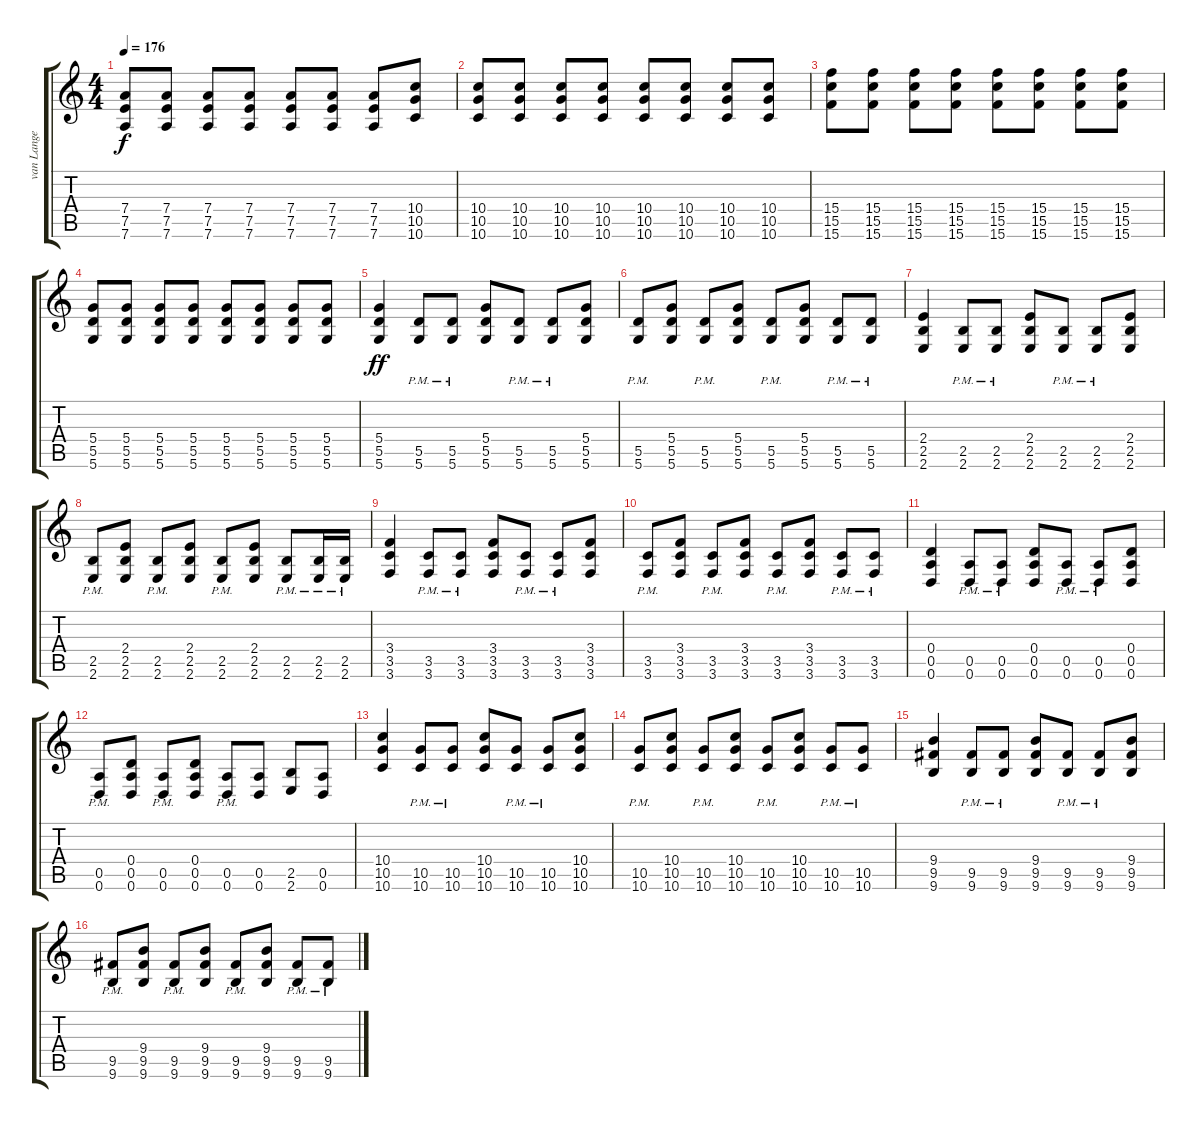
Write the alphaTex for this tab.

\track ("van Lange (Gitarre)" "van Lange ") {instrument distortionguitar}
\staff {score tabs}
\tuning (E4 B3 G3 D3 A2 D2) {hide}
\ts (4 4)
\tempo 176
\clef g2
\ks c
(7.4 7.5 7.6).8{dy f} (7.4 7.5 7.6).8 (7.4 7.5 7.6).8 (7.4 7.5 7.6).8 (7.4 7.5 7.6).8 (7.4 7.5 7.6).8 (7.4 7.5 7.6).8 (10.4 10.5 10.6).8 |
(10.4 10.5 10.6).8 (10.4 10.5 10.6).8 (10.4 10.5 10.6).8 (10.4 10.5 10.6).8 (10.4 10.5 10.6).8 (10.4 10.5 10.6).8 (10.4 10.5 10.6).8 (10.4 10.5 10.6).8 |
(15.4 15.5 15.6).8 (15.4 15.5 15.6).8 (15.4 15.5 15.6).8 (15.4 15.5 15.6).8 (15.4 15.5 15.6).8 (15.4 15.5 15.6).8 (15.4 15.5 15.6).8 (15.4 15.5 15.6).8 |
(5.4 5.5 5.6).8 (5.4 5.5 5.6).8 (5.4 5.5 5.6).8 (5.4 5.5 5.6).8 (5.4 5.5 5.6).8 (5.4 5.5 5.6).8 (5.4 5.5 5.6).8 (5.4 5.5 5.6).8 |
(5.4 5.5 5.6).4{dy ff} (5.5{pm} 5.6{pm}).8 (5.5{pm} 5.6{pm}).8 (5.4 5.5 5.6).8 (5.5{pm} 5.6{pm}).8 (5.5{pm} 5.6{pm}).8 (5.4 5.5 5.6).8 |
(5.5{pm} 5.6{pm}).8 (5.4 5.5 5.6).8 (5.5{pm} 5.6{pm}).8 (5.4 5.5 5.6).8 (5.5{pm} 5.6{pm}).8 (5.4 5.5 5.6).8 (5.5{pm} 5.6{pm}).8 (5.5{pm} 5.6{pm}).8 |
(2.4 2.5 2.6).4 (2.5{pm} 2.6{pm}).8 (2.5{pm} 2.6{pm}).8 (2.4 2.5 2.6).8 (2.5{pm} 2.6{pm}).8 (2.5{pm} 2.6{pm}).8 (2.4 2.5 2.6).8 |
(2.5{pm} 2.6{pm}).8 (2.4 2.5 2.6).8 (2.5{pm} 2.6{pm}).8 (2.4 2.5 2.6).8 (2.5{pm} 2.6{pm}).8 (2.4 2.5 2.6).8 (2.5{pm} 2.6{pm}).8 (2.5{pm} 2.6{pm}).16 (2.5{pm} 2.6{pm}).16 |
(3.4 3.5 3.6).4 (3.5{pm} 3.6{pm}).8 (3.5{pm} 3.6{pm}).8 (3.4 3.5 3.6).8 (3.5{pm} 3.6{pm}).8 (3.5{pm} 3.6{pm}).8 (3.4 3.5 3.6).8 |
(3.5{pm} 3.6{pm}).8 (3.4 3.5 3.6).8 (3.5{pm} 3.6{pm}).8 (3.4 3.5 3.6).8 (3.5{pm} 3.6{pm}).8 (3.4 3.5 3.6).8 (3.5{pm} 3.6{pm}).8 (3.5{pm} 3.6{pm}).8 |
(0.4 0.5 0.6).4 (0.5{pm} 0.6{pm}).8 (0.5{pm} 0.6{pm}).8 (0.4 0.5 0.6).8 (0.5{pm} 0.6{pm}).8 (0.5{pm} 0.6{pm}).8 (0.4 0.5 0.6).8 |
(0.5{pm} 0.6{pm}).8 (0.4 0.5 0.6).8 (0.5{pm} 0.6{pm}).8 (0.4 0.5 0.6).8 (0.5{pm} 0.6{pm}).8 (0.5 0.6).8 (2.5 2.6).8 (0.5 0.6).8 |
(10.4 10.5 10.6).4 (10.5{pm} 10.6{pm}).8 (10.5{pm} 10.6{pm}).8 (10.4 10.5 10.6).8 (10.5{pm} 10.6{pm}).8 (10.5{pm} 10.6{pm}).8 (10.4 10.5 10.6).8 |
(10.5{pm} 10.6{pm}).8 (10.4 10.5 10.6).8 (10.5{pm} 10.6{pm}).8 (10.4 10.5 10.6).8 (10.5{pm} 10.6{pm}).8 (10.4 10.5 10.6).8 (10.5{pm} 10.6{pm}).8 (10.5{pm} 10.6{pm}).8 |
(9.4 9.5 9.6).4 (9.5{pm} 9.6{pm}).8 (9.5{pm} 9.6{pm}).8 (9.4 9.5 9.6).8 (9.5{pm} 9.6{pm}).8 (9.5{pm} 9.6{pm}).8 (9.4 9.5 9.6).8 |
(9.5{pm} 9.6{pm}).8 (9.4 9.5 9.6).8 (9.5{pm} 9.6{pm}).8 (9.4 9.5 9.6).8 (9.5{pm} 9.6{pm}).8 (9.4 9.5 9.6).8 (9.5{pm} 9.6{pm}).8 (9.5{pm} 9.6{pm}).8
